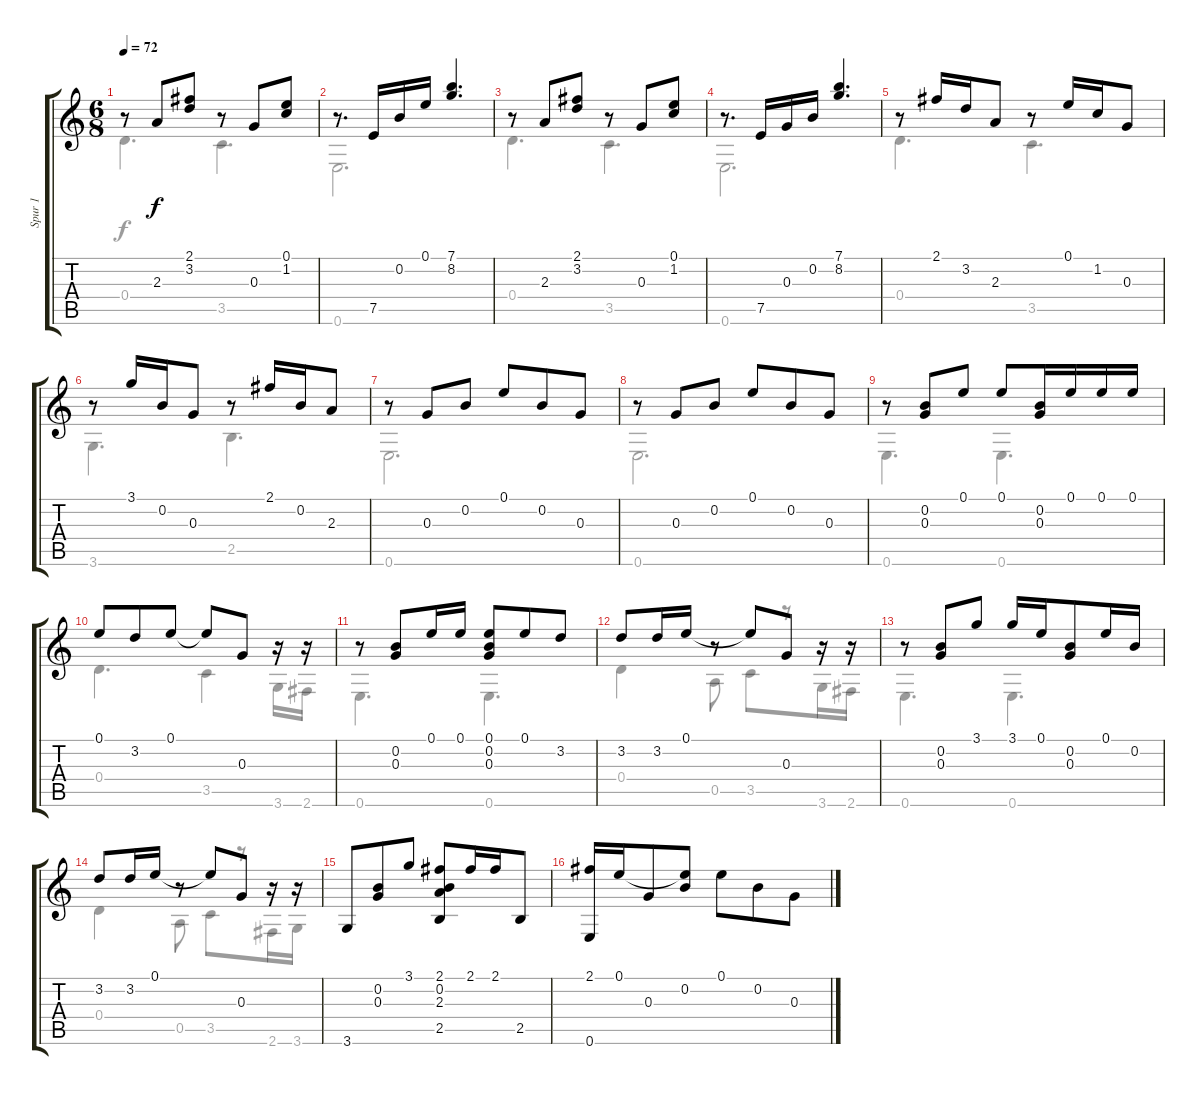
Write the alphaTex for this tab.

\track ("Spur 1" "Spur 1") {instrument acousticguitarsteel}
\staff {score tabs}
\tuning (E4 B3 G3 D3 A2 E2) {hide}
\voice
\ts (6 8)
\tempo 72
\clef g2
\ks c
r.8{dy f} 2.3.8 (2.1 3.2).8 r.8 0.3.8 (0.1 1.2).8 |
r.8{d} 7.5.16 0.2.16 0.1.16 (7.1 8.2).4{d} |
r.8 2.3.8 (2.1 3.2).8 r.8 0.3.8 (0.1 1.2).8 |
r.8{d} 7.5.16 0.3.16 0.2.16 (7.1 8.2).4{d} |
r.8 2.1.16 3.2.16 2.3.8 r.8 0.1.16 1.2.16 0.3.8 |
r.8 3.1.16 0.2.16 0.3.8 r.8 2.1.16 0.2.16 2.3.8 |
r.8 0.3.8 0.2.8 0.1.8 0.2.8 0.3.8 |
r.8 0.3.8 0.2.8 0.1.8 0.2.8 0.3.8 |
r.8 (0.2 0.3).8 0.1.8 0.1.8 (0.2 0.3).16 0.1.16 0.1.16 0.1.16 |
0.1.8 3.2.8 0.1.8 0.1{t}.8 0.3.8 r.16 r.16 |
r.8 (0.2 0.3).8 0.1.16 0.1.16 (0.1 0.2 0.3).8 0.1.8 3.2.8 |
3.2.8 3.2.16 0.1.16 r.8 0.1{t}.8 0.3.8 r.16 r.16 |
r.8 (0.2 0.3).8 3.1.8 3.1.16 0.1.16 (0.2 0.3).8 0.1.16 0.2.16 |
3.2.8 3.2.16 0.1.16 r.8 0.1{t}.8 0.3.8 r.16 r.16 |
3.6.8 (0.2 0.3).8 3.1.8 (2.1 0.2 2.3 2.5).8 2.1.16 2.1.16 2.5.8 |
(2.1 0.6).16 0.1.16 0.3.8 (0.1{t} 0.2).8 0.1.8 0.2.8 0.3.8
\voice
\clef g2
\ottava regular
\simile none
\ks c
0.4.4{d dy f} 3.5.4{d} |
0.6.2{d} |
0.4.4{d} 3.5.4{d} |
0.6.2{d} |
0.4.4{d} 3.5.4{d} |
3.6.4{d} 2.5.4{d} |
0.6.2{d} |
0.6.2{d} |
0.6.4{d} 0.6.4{d} |
0.4.4{d} 3.5.4 3.6.16 2.6.16 |
0.6.4{d} 0.6.4{d} |
0.4.4 0.5.8 3.5.8 r.8 3.6.16 2.6.16 |
0.6.4{d} 0.6.4{d} |
0.4.4 0.5.8 3.5.8 r.8 2.6.16 3.6.16 |
|
